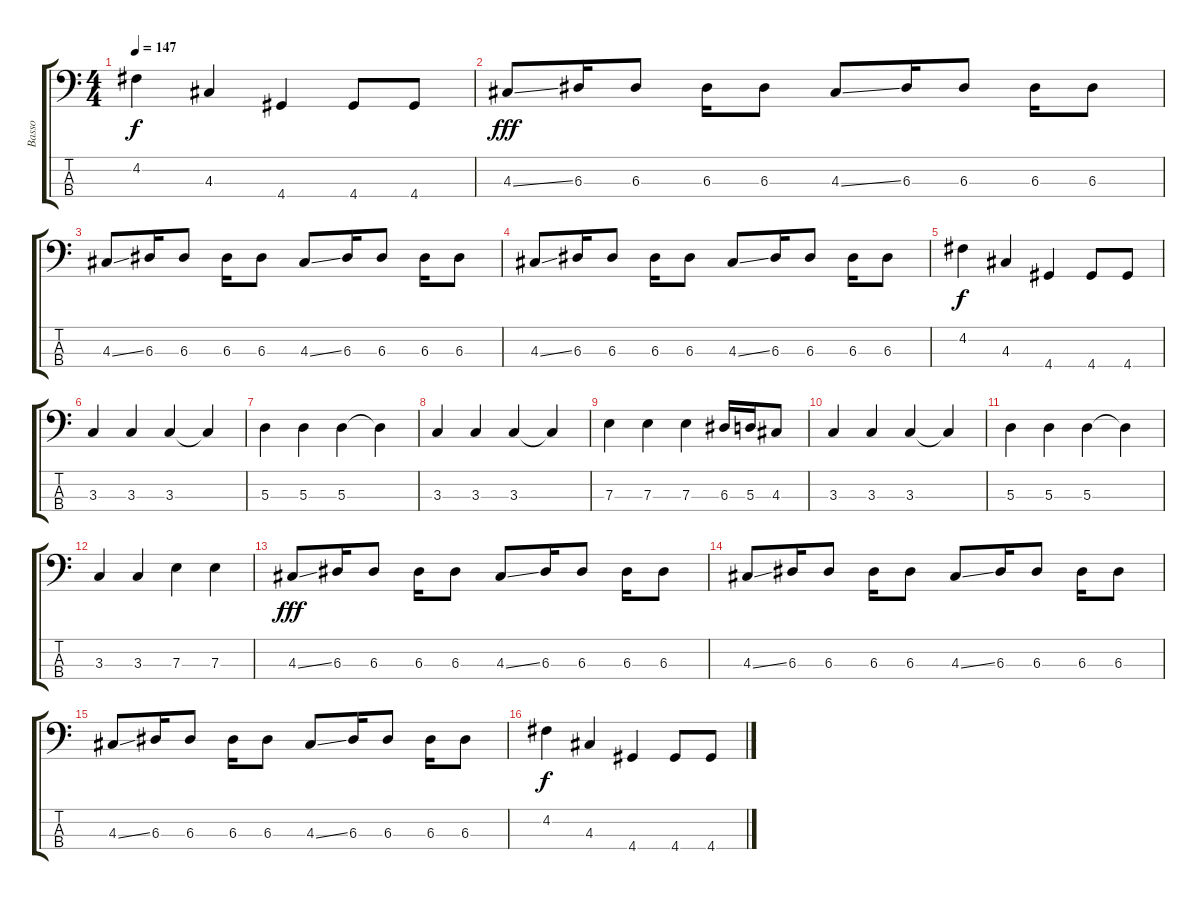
\track ("Basso" "Basso") {instrument electricbasspick}
\staff {score tabs}
\tuning (G2 D2 A1 E1) {hide}
\ts (4 4)
\tempo 147
\clef f4
\ks c
4.2.4{dy f} 4.3.4 4.4.4 4.4.8 4.4.8 |
4.3{ss}.8{dy fff} 6.3.16 6.3.8 6.3.16 6.3.8 4.3{ss}.8 6.3.16 6.3.8 6.3.16 6.3.8 |
4.3{ss}.8 6.3.16 6.3.8 6.3.16 6.3.8 4.3{ss}.8 6.3.16 6.3.8 6.3.16 6.3.8 |
4.3{ss}.8 6.3.16 6.3.8 6.3.16 6.3.8 4.3{ss}.8 6.3.16 6.3.8 6.3.16 6.3.8 |
4.2.4{dy f} 4.3.4 4.4.4 4.4.8 4.4.8 |
3.3.4 3.3.4 3.3.4 3.3{t}.4 |
5.3.4 5.3.4 5.3.4 5.3{t}.4 |
3.3.4 3.3.4 3.3.4 3.3{t}.4 |
7.3.4 7.3.4 7.3.4 6.3.16 5.3.16 4.3.8 |
3.3.4 3.3.4 3.3.4 3.3{t}.4 |
5.3.4 5.3.4 5.3.4 5.3{t}.4 |
3.3.4 3.3.4 7.3.4 7.3.4 |
4.3{ss}.8{dy fff} 6.3.16 6.3.8 6.3.16 6.3.8 4.3{ss}.8 6.3.16 6.3.8 6.3.16 6.3.8 |
4.3{ss}.8 6.3.16 6.3.8 6.3.16 6.3.8 4.3{ss}.8 6.3.16 6.3.8 6.3.16 6.3.8 |
4.3{ss}.8 6.3.16 6.3.8 6.3.16 6.3.8 4.3{ss}.8 6.3.16 6.3.8 6.3.16 6.3.8 |
4.2.4{dy f} 4.3.4 4.4.4 4.4.8 4.4.8
